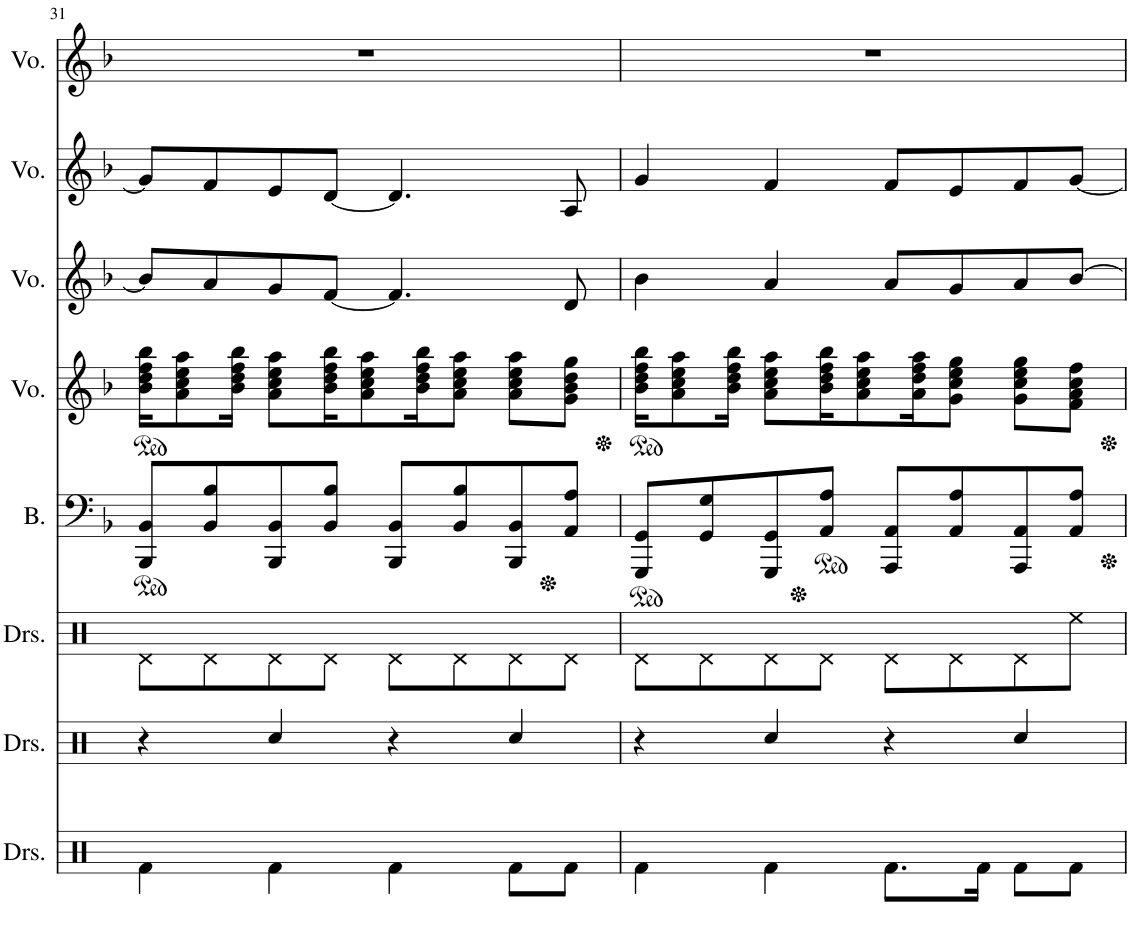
**kern	**kern	**kern	**kern	**kern	**kern	**kern	**kern
*part8	*part7	*part6	*part5	*part4	*part3	*part2	*part1
*staff8	*staff7	*staff6	*staff5	*staff4	*staff3	*staff2	*staff1
*I"Drumset	*I"Drumset	*I"Drumset	*I"Bass	*I"Voice	*I"Voice	*I"Voice	*I"Voice
*I'Drs.	*I'Drs.	*I'Drs.	*I'B.	*I'Vo.	*I'Vo.	*I'Vo.	*I'Vo.
!!LO:PB:g=z
*clefX	*clefX	*clefX	*clefF4	*clefG2	*clefG2	*clefG2	*clefG2
*k[]	*k[]	*k[]	*k[b-]	*k[b-]	*k[b-]	*k[b-]	*k[b-]
*M4/4	*M4/4	*M4/4	*M4/4	*M4/4	*M4/4	*M4/4	*M4/4
*	*	*	*ped	*	*	*	*
*	*	*	*	*ped	*	*	*
=31	=31	=31	=31	=31	=31	=31	=31
4Rf\	4r	8Rd\L	8BBB-/ 8BB-/L	16b-\ 16dd\ 16ff\ 16bb-\KL	8b-/L]	8g/L]	1r
.	.	.	.	8a\ 8cc\ 8ee\ 8aa\	.	.	.
.	.	8Rd\	8BB-/ 8B-/	.	8a/	8f/	.
.	.	.	.	16b-\ 16dd\ 16ff\ 16bb-\Jk	.	.	.
4Rf\	4Rcc/	8Rd\	8BBB-/ 8BB-/	8a\ 8cc\ 8ee\ 8aa\L	8g/	8e/	.
.	.	8Rd\J	8BB-/ 8B-/J	16b-\ 16dd\ 16ff\ 16bb-\K	[8f/J	[8d/J	.
.	.	.	.	8a\ 8cc\ 8ee\ 8aa\	.	.	.
4Rf\	4r	8Rd\L	8BBB-/ 8BB-/L	.	4.f/]	4.d/]	.
.	.	.	.	16b-\ 16dd\ 16ff\ 16bb-\K	.	.	.
.	.	8Rd\	8BB-/ 8B-/	8a\ 8cc\ 8ee\ 8aa\J	.	.	.
8Rf\L	4Rcc/	8Rd\	8BBB-/ 8BB-/	8a\ 8cc\ 8ee\ 8aa\L	.	.	.
*	*	*	*Xped	*	*	*	*
8Rf\J	.	8Rd\J	8AA/ 8A/J	8g\ 8b-\ 8dd\ 8gg\J	8d/	8A/	.
=32	=32	=32	=32	=32	=32	=32	=32
*	*	*	*ped	*	*	*	*
*	*	*	*	*Xped	*	*	*
*	*	*	*	*ped	*	*	*
4Rf\	4r	8Rd\L	8GGG/ 8GG/L	16b-\ 16dd\ 16ff\ 16bb-\KL	4b-\	4g/	1r
.	.	.	.	8a\ 8cc\ 8ee\ 8aa\	.	.	.
.	.	8Rd\	8GG/ 8G/	.	.	.	.
.	.	.	.	16b-\ 16dd\ 16ff\ 16bb-\Jk	.	.	.
4Rf\	4Rcc/	8Rd\	8GGG/ 8GG/	8a\ 8cc\ 8ee\ 8aa\L	4a/	4f/	.
*	*	*	*Xped	*	*	*	*
*	*	*	*ped	*	*	*	*
.	.	8Rd\J	8AA/ 8A/J	16b-\ 16dd\ 16ff\ 16bb-\K	.	.	.
.	.	.	.	8a\ 8cc\ 8ee\ 8aa\	.	.	.
8.Rf\L	4r	8Rd\L	8AAA/ 8AA/L	.	8a/L	8f/L	.
.	.	.	.	16a\ 16dd\ 16ff\ 16aa\K	.	.	.
.	.	8Rd\	8AA/ 8A/	8g\ 8cc\ 8ee\ 8gg\J	8g/	8e/	.
16Rf\Jk	.	.	.	.	.	.	.
8Rf\L	4Rcc/	8Rd\	8AAA/ 8AA/	8g\ 8cc\ 8ee\ 8gg\L	8a/	8f/	.
8Rf\J	.	8Ree\J	8AA/ 8A/J	8f\ 8a\ 8cc\ 8ff\J	[8b-/J	[8g/J	.
*	*	*	*Xped	*	*	*	*
*	*	*	*	*Xped	*	*	*
=	=	=	=	=	=	=	=
*-	*-	*-	*-	*-	*-	*-	*-
